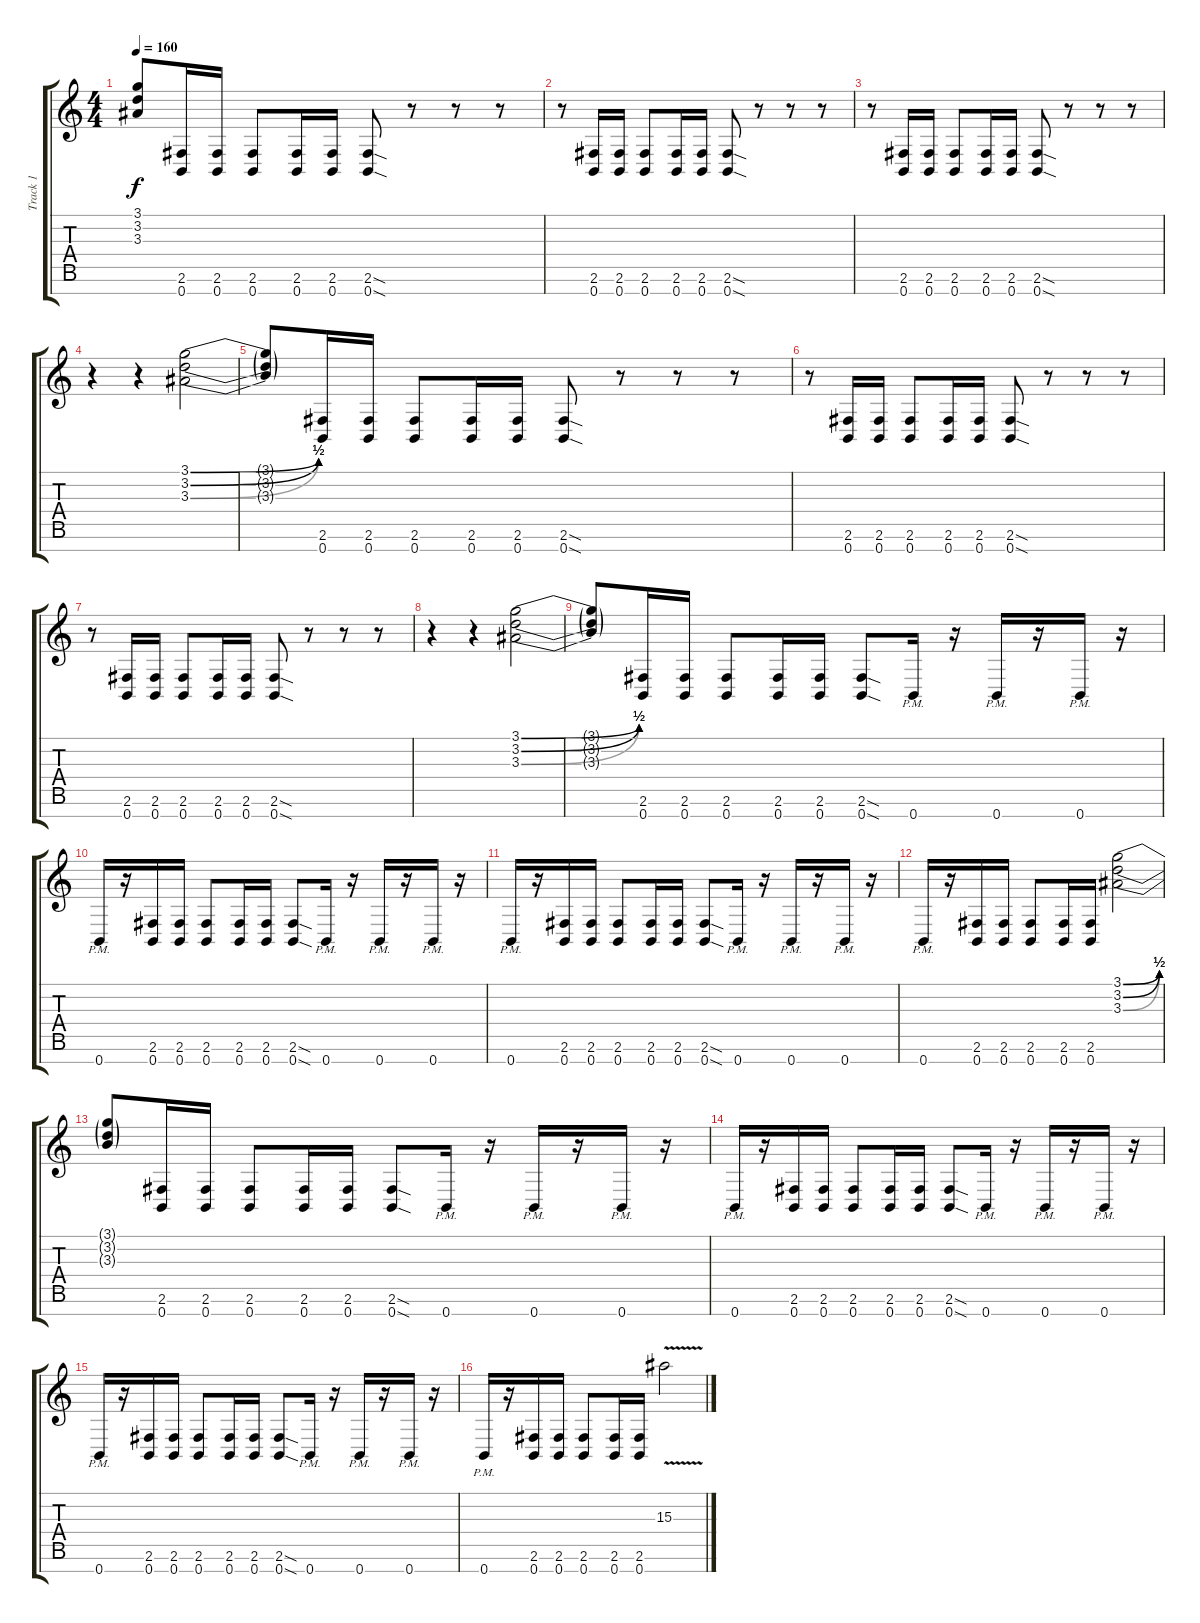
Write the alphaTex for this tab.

\track ("Track 1" "Track 1") {instrument distortionguitar}
\staff {score tabs}
\tuning (E4 B3 G3 D3 A2 E2 B1) {hide}
\ts (4 4)
\tempo 160
\clef g2
\ks c
(3.1{t} 3.2{t} 3.3{t}).8{dy f} (2.6 0.7).16 (2.6 0.7).16 (2.6 0.7).8 (2.6 0.7).16 (2.6 0.7).16 (2.6{sod} 0.7{sod}).8 r.8 r.8 r.8 |
r.8 (2.6 0.7).16 (2.6 0.7).16 (2.6 0.7).8 (2.6 0.7).16 (2.6 0.7).16 (2.6{sod} 0.7{sod}).8 r.8 r.8 r.8 |
r.8 (2.6 0.7).16 (2.6 0.7).16 (2.6 0.7).8 (2.6 0.7).16 (2.6 0.7).16 (2.6{sod} 0.7{sod}).8 r.8 r.8 r.8 |
r.4 r.4 (3.1{be (bend 0 0 60 2)} 3.2{be (bend 0 0 60 2)} 3.3{be (bend 0 0 60 2)}).2 |
(3.1{t} 3.2{t} 3.3{t}).8 (2.6 0.7).16 (2.6 0.7).16 (2.6 0.7).8 (2.6 0.7).16 (2.6 0.7).16 (2.6{sod} 0.7{sod}).8 r.8 r.8 r.8 |
r.8 (2.6 0.7).16 (2.6 0.7).16 (2.6 0.7).8 (2.6 0.7).16 (2.6 0.7).16 (2.6{sod} 0.7{sod}).8 r.8 r.8 r.8 |
r.8 (2.6 0.7).16 (2.6 0.7).16 (2.6 0.7).8 (2.6 0.7).16 (2.6 0.7).16 (2.6{sod} 0.7{sod}).8 r.8 r.8 r.8 |
r.4 r.4 (3.1{be (bend 0 0 60 2)} 3.2{be (bend 0 0 60 2)} 3.3{be (bend 0 0 60 2)}).2 |
(3.1{t} 3.2{t} 3.3{t}).8 (2.6 0.7).16 (2.6 0.7).16 (2.6 0.7).8 (2.6 0.7).16 (2.6 0.7).16 (2.6{sod} 0.7{sod}).8 0.7{pm}.16 r.16 0.7{pm}.16 r.16 0.7{pm}.16 r.16 |
0.7{pm}.16 r.16 (2.6 0.7).16 (2.6 0.7).16 (2.6 0.7).8 (2.6 0.7).16 (2.6 0.7).16 (2.6{sod} 0.7{sod}).8 0.7{pm}.16 r.16 0.7{pm}.16 r.16 0.7{pm}.16 r.16 |
0.7{pm}.16 r.16 (2.6 0.7).16 (2.6 0.7).16 (2.6 0.7).8 (2.6 0.7).16 (2.6 0.7).16 (2.6{sod} 0.7{sod}).8 0.7{pm}.16 r.16 0.7{pm}.16 r.16 0.7{pm}.16 r.16 |
0.7{pm}.16 r.16 (2.6 0.7).16 (2.6 0.7).16 (2.6 0.7).8 (2.6 0.7).16 (2.6 0.7).16 (3.1{be (bend 0 0 60 2)} 3.2{be (bend 0 0 60 2)} 3.3{be (bend 0 0 60 2)}).2 |
(3.1{t} 3.2{t} 3.3{t}).8 (2.6 0.7).16 (2.6 0.7).16 (2.6 0.7).8 (2.6 0.7).16 (2.6 0.7).16 (2.6{sod} 0.7{sod}).8 0.7{pm}.16 r.16 0.7{pm}.16 r.16 0.7{pm}.16 r.16 |
0.7{pm}.16 r.16 (2.6 0.7).16 (2.6 0.7).16 (2.6 0.7).8 (2.6 0.7).16 (2.6 0.7).16 (2.6{sod} 0.7{sod}).8 0.7{pm}.16 r.16 0.7{pm}.16 r.16 0.7{pm}.16 r.16 |
0.7{pm}.16 r.16 (2.6 0.7).16 (2.6 0.7).16 (2.6 0.7).8 (2.6 0.7).16 (2.6 0.7).16 (2.6{sod} 0.7{sod}).8 0.7{pm}.16 r.16 0.7{pm}.16 r.16 0.7{pm}.16 r.16 |
0.7{pm}.16 r.16 (2.6 0.7).16 (2.6 0.7).16 (2.6 0.7).8 (2.6 0.7).16 (2.6 0.7).16 15.3{v}.2
